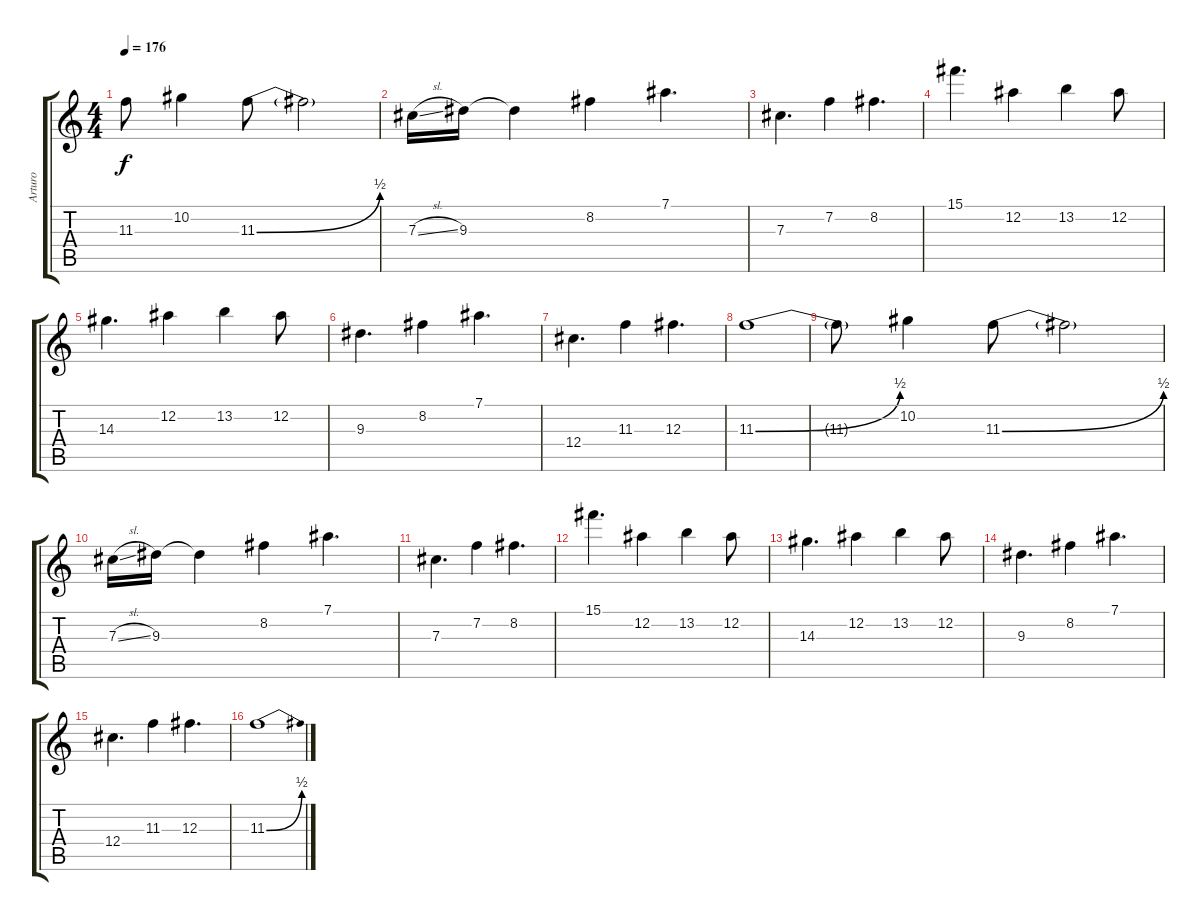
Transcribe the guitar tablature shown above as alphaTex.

\track ("Arturo" "Arturo") {instrument distortionguitar}
\staff {score tabs}
\tuning (Eb4 Bb3 Gb3 Db3 Ab2 Eb2) {hide}
\ts (4 4)
\tempo 176
\clef g2
\ks c
11.3{t}.8{dy f} 10.2.4 11.3{be (bend 0 0 60 2)}.8 11.3{t}.2 |
7.3{sl}.16 9.3.16 9.3{t}.4 8.2.4 7.1.4{d} |
7.3.4{d} 7.2.4 8.2.4{d} |
15.1.4{d} 12.2.4 13.2.4 12.2.8 |
14.3.4{d} 12.2.4 13.2.4 12.2.8 |
9.3.4{d} 8.2.4 7.1.4{d} |
12.4.4{d} 11.3.4 12.3.4{d} |
11.3{be (bend 0 0 60 2)}.1 |
11.3{t}.8 10.2.4 11.3{be (bend 0 0 60 2)}.8 11.3{t}.2 |
7.3{sl}.16 9.3.16 9.3{t}.4 8.2.4 7.1.4{d} |
7.3.4{d} 7.2.4 8.2.4{d} |
15.1.4{d} 12.2.4 13.2.4 12.2.8 |
14.3.4{d} 12.2.4 13.2.4 12.2.8 |
9.3.4{d} 8.2.4 7.1.4{d} |
12.4.4{d} 11.3.4 12.3.4{d} |
11.3{be (bend 0 0 60 2)}.1
